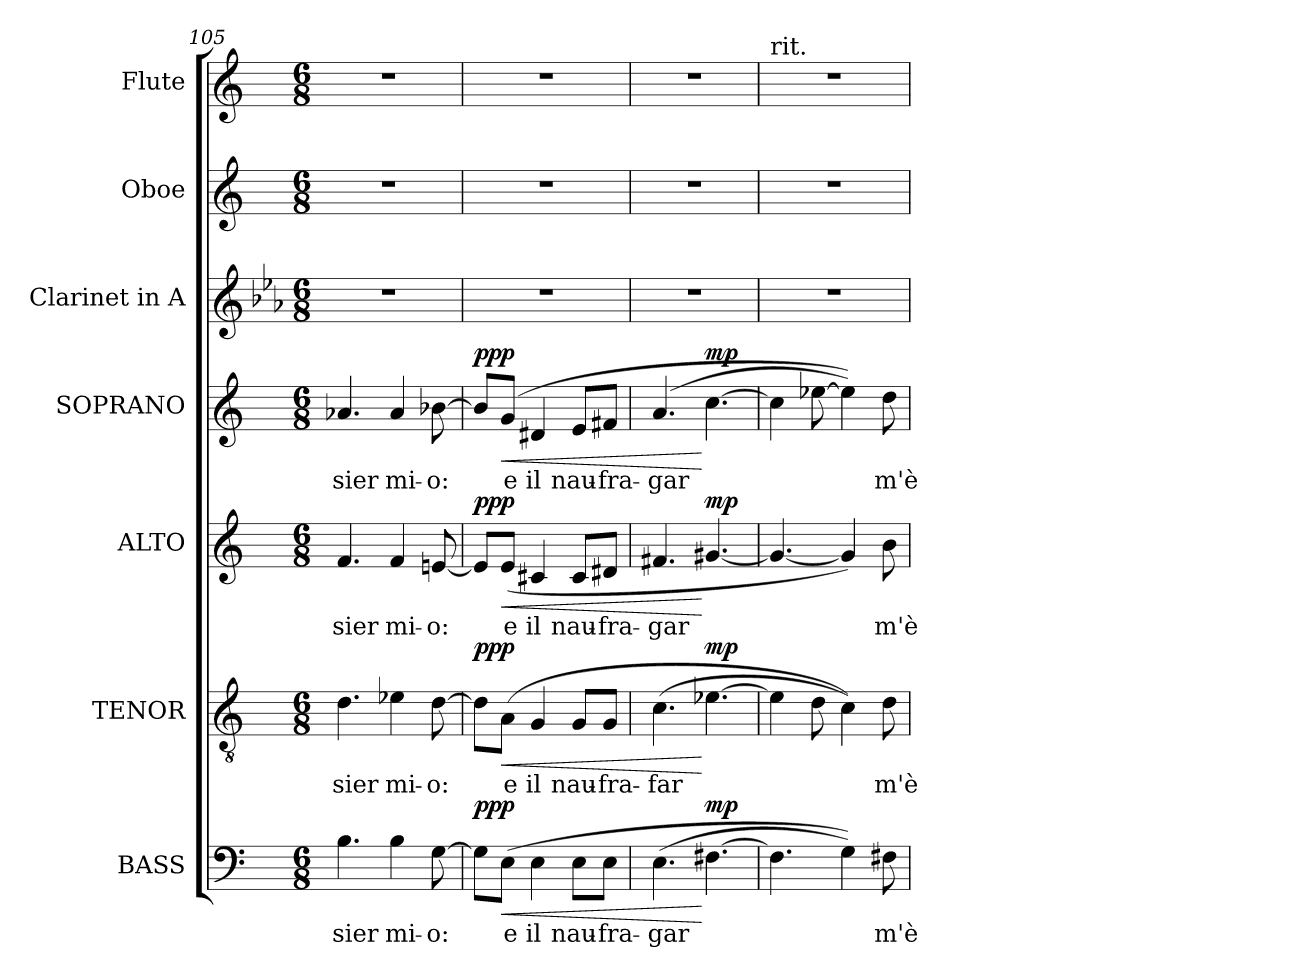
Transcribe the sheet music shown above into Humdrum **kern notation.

**kern	**text	**dynam	**kern	**text	**dynam	**kern	**text	**dynam	**kern	**text	**dynam	**kern	**kern	**kern
*part7	*part7	*part7	*part6	*part6	*part6	*part5	*part5	*part5	*part4	*part4	*part4	*part3	*part2	*part1
*staff7	*staff7	*staff7	*staff6	*staff6	*staff6	*staff5	*staff5	*staff5	*staff4	*staff4	*staff4	*staff3	*staff2	*staff1
*I"BASS	*	*	*I"TENOR	*	*	*I"ALTO	*	*	*I"SOPRANO	*	*	*I"Clarinet in A	*I"Oboe	*I"Flute
*I'B.	*	*	*I'T.	*	*	*I'A.	*	*	*I'S.	*	*	*I'Cl.	*I'Ob.	*I'Fl.
*clefF4	*	*	*clefGv2	*	*	*clefG2	*	*	*clefG2	*	*	*clefG2	*clefG2	*clefG2
*	*	*	*ITrd7c12	*	*	*	*	*	*	*	*	*ITrd2c3	*	*
*k[]	*	*	*k[]	*	*	*k[]	*	*	*k[]	*	*	*k[]	*k[]	*k[]
*C:	*	*	*C:	*	*	*C:	*	*	*C:	*	*	*C:	*C:	*C:
*M6/8	*	*	*M6/8	*	*	*M6/8	*	*	*M6/8	*	*	*M6/8	*M6/8	*M6/8
=105	=105	=105	=105	=105	=105	=105	=105	=105	=105	=105	=105	=105	=105	=105
!	!LO:LY:b:color=#000000	!	!	!	!	!	!	!	!	!	!	!	!	!
!	!	!	!	!LO:LY:b:color=#000000	!	!	!	!	!	!	!	!	!	!
!	!	!	!	!	!	!	!LO:LY:b:color=#000000	!	!	!	!	!	!	!
!	!	!	!	!	!	!	!	!	!	!LO:LY:b:color=#000000	!	!LO:N:vis=1	!LO:N:vis=1	!LO:N:vis=1
4.Bi\	-sier	.	4.Di\	-sier	.	4.fi/	-sier	.	4.a-Xi/	-sier	.	2.r	2.r	2.r
!	!LO:LY:b:color=#000000	!	!	!	!	!	!	!	!	!	!	!	!	!
!	!	!	!	!LO:LY:b:color=#000000	!	!	!	!	!	!	!	!	!	!
!	!	!	!	!	!	!	!LO:LY:b:color=#000000	!	!	!	!	!	!	!
!	!	!	!	!	!	!	!	!	!	!LO:LY:b:color=#000000	!	!	!	!
4Bi\	mi-	.	4E-Xi\	mi-	.	4fi/	mi-	.	4a-i/	mi-	.	.	.	.
!	!LO:LY:b:color=#000000	!	!	!	!	!	!	!	!	!	!	!	!	!
!	!	!	!	!LO:LY:b:color=#000000	!	!	!	!	!	!	!	!	!	!
!	!	!	!	!	!	!	!LO:LY:b:color=#000000	!	!	!	!	!	!	!
!	!	!	!	!	!	!	!	!	!	!LO:LY:b:color=#000000	!	!	!	!
[>8Gi\	-o:	.	[>8Di\	-o:	.	[<8eni/	-o:	.	[>8b-Xi\	-o:	.	.	.	.
=106	=106	=106	=106	=106	=106	=106	=106	=106	=106	=106	=106	=106	=106	=106
!	!	!	!	!	!	!	!	!	!	!	!	!LO:N:vis=1	!LO:N:vis=1	!LO:N:vis=1
8Gi\L]	.	ppp	8Di\L]	.	ppp	8ei/L]	.	ppp	8b-i/L]	.	ppp	2.r	2.r	2.r
!	!LO:LY:b:color=#000000	!LO:HP:b	!	!	!	!	!	!	!	!	!	!	!	!
!	!	!	!	!LO:LY:b:color=#000000	!LO:HP:b	!	!	!	!	!	!	!	!	!
!	!	!	!	!	!	!	!LO:LY:b:color=#000000	!LO:HP:b	!	!	!	!	!	!
!	!	!	!	!	!	!	!	!	!	!LO:LY:b:color=#000000	!LO:HP:b	!	!	!
(8Ei\J	e	<	(8AAi\J	e	<	(8ei/J	e	<	(8gi/J	e	<	.	.	.
!	!LO:LY:b:color=#000000	!	!	!	!	!	!	!	!	!	!	!	!	!
!	!	!	!	!LO:LY:b:color=#000000	!	!	!	!	!	!	!	!	!	!
!	!	!	!	!	!	!	!LO:LY:b:color=#000000	!	!	!	!	!	!	!
!	!	!	!	!	!	!	!	!	!	!LO:LY:b:color=#000000	!	!	!	!
4Ei\	il	.	4GGi/	il	.	4c#Xi/	il	.	4d#Xi/	il	.	.	.	.
!	!LO:LY:b:color=#000000	!	!	!	!	!	!	!	!	!	!	!	!	!
!	!	!	!	!LO:LY:b:color=#000000	!	!	!	!	!	!	!	!	!	!
!	!	!	!	!	!	!	!LO:LY:b:color=#000000	!	!	!	!	!	!	!
!	!	!	!	!	!	!	!	!	!	!LO:LY:b:color=#000000	!	!	!	!
8Ei\L	nau-	.	8GGi/L	nau-	.	8c#i/L	nau-	.	8ei/L	nau-	.	.	.	.
!	!LO:LY:b:color=#000000	!	!	!	!	!	!	!	!	!	!	!	!	!
!	!	!	!	!LO:LY:b:color=#000000	!	!	!	!	!	!	!	!	!	!
!	!	!	!	!	!	!	!LO:LY:b:color=#000000	!	!	!	!	!	!	!
!	!	!	!	!	!	!	!	!	!	!LO:LY:b:color=#000000	!	!	!	!
8Ei\J	-fra-	.	8GGi/J	-fra-	.	8d#Xi/J	-fra-	.	8f#Xi/J	-fra-	.	.	.	.
=107	=107	=107	=107	=107	=107	=107	=107	=107	=107	=107	=107	=107	=107	=107
!	!LO:LY:b:color=#000000	!	!	!	!	!	!	!	!	!	!	!	!	!
!	!	!	!	!LO:LY:b:color=#000000	!	!	!	!	!	!	!	!	!	!
!	!	!	!	!	!	!	!LO:LY:b:color=#000000	!	!	!	!	!	!	!
!	!	!	!	!	!	!	!	!	!	!LO:LY:b:color=#000000	!	!LO:N:vis=1	!LO:N:vis=1	!LO:N:vis=1
(4.Ei\	-gar	.	(4.Ci\	-far	.	4.f#Xi/	-gar	.	(4.ai/	-gar	.	2.r	2.r	2.r
[>4.F#Xi\	.	[ mp	[>4.E-Xi\	.	[ mp	[<4.g#Xi/	.	[ mp	[>4.cci\	.	[ mp	.	.	.
=108	=108	=108	=108	=108	=108	=108	=108	=108	=108	=108	=108	=108	=108	=108
!	!	!	!	!	!	!	!	!	!	!	!	!	!	!LO:TX:t=rit.
!	!	!	!	!	!	!	!	!	!	!	!	!LO:N:vis=1	!LO:N:vis=1	!LO:N:vis=1
4.F#i\]	.	.	4E-i\]	.	.	4.g#i/_<	.	.	4cci\]	.	.	2.r	2.r	2.r
.	.	.	8Di\	.	.	.	.	.	[>8ee-Xi\	.	.	.	.	.
4Gi\))	.	.	4Ci\))	.	.	4g#i/])	.	.	4ee-i\]))	.	.	.	.	.
!	!LO:LY:b:color=#000000	!	!	!	!	!	!	!	!	!	!	!	!	!
!	!	!	!	!LO:LY:b:color=#000000	!	!	!	!	!	!	!	!	!	!
!	!	!	!	!	!	!	!LO:LY:b:color=#000000	!	!	!	!	!	!	!
!	!	!	!	!	!	!	!	!	!	!LO:LY:b:color=#000000	!	!	!	!
8F#Xi\	m'è	.	8Di\	m'è	.	8bi\	m'è	.	8ddi\	m'è	.	.	.	.
=	=	=	=	=	=	=	=	=	=	=	=	=	=	=
*-	*-	*-	*-	*-	*-	*-	*-	*-	*-	*-	*-	*-	*-	*-
